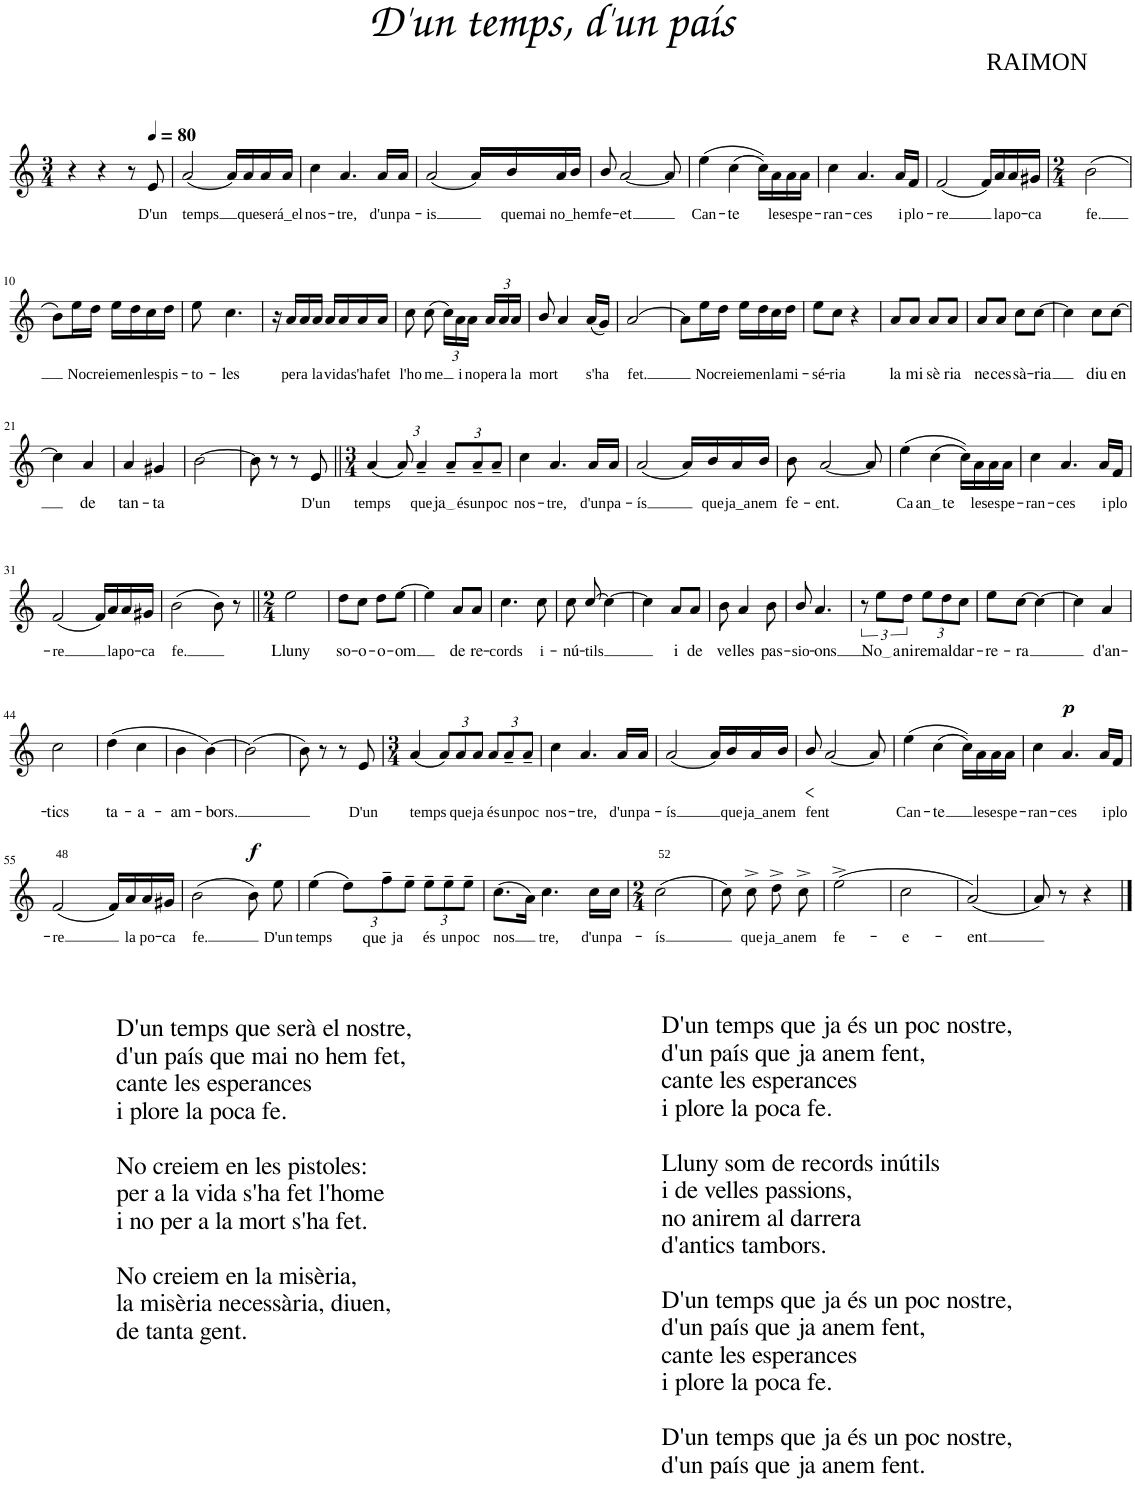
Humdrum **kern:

**kern	**text	**dynam
*part1	*part1	*part1
*staff1	*staff1	*staff1
*I"Veu	*	*
*I'Veu	*	*
*clefG2	*	*
*k[]	*	*
*M3/4	*	*
=1	=1	=1
4r	.	.
4r	.	.
8r	.	.
*MM80	*	*
!	!LO:LY:b	!
8e/	D'un	.
=2	=2	=2
!	!LO:LY:b	!
(<2a/	temps	.
16a/LL)	.	.
!	!LO:LY:b	!
16a/	que	.
!	!LO:LY:b	!
16a/	se-	.
!	!LO:LY:b	!
16a/JJ	rá_el	.
=3	=3	=3
!	!LO:LY:b	!
4cc\	nos-	.
!	!LO:LY:b	!
4.a/	tre,	.
!	!LO:LY:b	!
16a/LL	d'un	.
!	!LO:LY:b	!
16a/JJ	pa-	.
=4	=4	=4
!	!LO:LY:b	!
(<2a/	is	.
16a/LL)	.	.
!	!LO:LY:b	!
16b/	que	.
!	!LO:LY:b	!
16a/	mai no_hem	.
16b/JJ	.	.
=5	=5	=5
!	!LO:LY:b	!
8b/	fe-	.
!	!LO:LY:b	!
[2a/	-et	.
8a/]	.	.
=6	=6	=6
!	!LO:LY:b	!
(>4ee\	Can-	.
!	!LO:LY:b	!
(>4cc\	-te	.
16cc\LL))	.	.
!	!LO:LY:b	!
16a\	les	.
!	!LO:LY:b	!
16a\	es-	.
!	!LO:LY:b	!
16a\JJ	pe-	.
=7	=7	=7
!	!LO:LY:b	!
4cc\	ran-	.
!	!LO:LY:b	!
4.a/	ces	.
!	!LO:LY:b	!
16a/LL	i	.
!	!LO:LY:b	!
16f/JJ	plo-	.
=8	=8	=8
!	!LO:LY:b	!
(<2f/	re	.
16f/LL)	.	.
!	!LO:LY:b	!
16a/	la	.
!	!LO:LY:b	!
16a/	po-	.
!	!LO:LY:b	!
16g#X/JJ	ca	.
=9	=9	=9
*M2/4	*	*
!	!LO:LY:b	!
(>2b\	fe.	.
!!LO:LB:g=z
=10	=10	=10
8b\L)	.	.
!	!LO:LY:b	!
16ee\L	No	.
!	!LO:LY:b	!
16dd\JJ	cre-	.
!	!LO:LY:b	!
16ee\LL	iem	.
!	!LO:LY:b	!
16dd\	en	.
!	!LO:LY:b	!
16cc\	les	.
!	!LO:LY:b	!
16dd\JJ	pis-	.
=11	=11	=11
!	!LO:LY:b	!
8ee\	to-	.
!	!LO:LY:b	!
4.cc\	-les	.
=12	=12	=12
16r	.	.
!	!LO:LY:b	!
16a/LL	per	.
!	!LO:LY:b	!
16a/	a	.
!	!LO:LY:b	!
16a/JJ	la	.
!	!LO:LY:b	!
16a/LL	vi-	.
!	!LO:LY:b	!
16a/	da	.
!	!LO:LY:b	!
16a/	s'ha	.
!	!LO:LY:b	!
16a/JJ	fet	.
=13	=13	=13
!	!LO:LY:b	!
8cc\	l'ho-	.
!	!LO:LY:b	!
(>8cc\	me	.
*Xbrackettup	*	*
24cc\LL)	.	.
!	!LO:LY:b	!
24a\	i	.
!	!LO:LY:b	!
24a\JJ	no	.
!	!LO:LY:b	!
24a/LL	per	.
!	!LO:LY:b	!
24a/	a	.
!	!LO:LY:b	!
24a/JJ	la	.
=14	=14	=14
!	!LO:LY:b	!
8b/	mort	.
4a/	.	.
!	!LO:LY:b	!
(<16a/LL	s'ha	.
16g/JJ)	.	.
=15	=15	=15
!	!LO:LY:b	!
[2a/	fet.	.
=16	=16	=16
8a\L]	.	.
!	!LO:LY:b	!
16ee\L	No	.
!	!LO:LY:b	!
16dd\JJ	cre-	.
!	!LO:LY:b	!
16ee\LL	iem	.
!	!LO:LY:b	!
16dd\	en	.
!	!LO:LY:b	!
16cc\	la	.
!	!LO:LY:b	!
16dd\JJ	mi-	.
=17	=17	=17
!	!LO:LY:b	!
8ee\L	sé-	.
!	!LO:LY:b	!
8cc\J	-ria	.
4r	.	.
=18	=18	=18
!	!LO:LY:b	!
8a/L	la	.
!	!LO:LY:b	!
8a/J	mi-	.
!	!LO:LY:b	!
8a/L	-sè-	.
!	!LO:LY:b	!
8a/J	-ria	.
=19	=19	=19
!	!LO:LY:b	!
8a/L	ne-	.
!	!LO:LY:b	!
8a/J	-ces-	.
!	!LO:LY:b	!
8cc\L	-sà-	.
!	!LO:LY:b	!
[8cc\J	-ria	.
=20	=20	=20
4cc\]	.	.
!	!LO:LY:b	!
8cc\L	diu-	.
!	!LO:LY:b	!
[8cc\J	-en	.
!!LO:LB:g=z
=21	=21	=21
4cc\]	.	.
!	!LO:LY:b	!
4a/	de	.
=22	=22	=22
!	!LO:LY:b	!
4a/	tan-	.
!	!LO:LY:b	!
4g#X/	-ta	.
=23	=23	=23
[2b\	.	.
=24	=24	=24
8b\]	.	.
8r	.	.
8r	.	.
!	!LO:LY:b	!
8e/	D'un	.
=25||	=25||	=25||
*M3/4	*	*
!	!LO:LY:b	!
(<4a/	temps	.
12a/)	.	.
!	!LO:LY:b	!
6a~/	que	.
!	!LO:LY:b	!
12a~/L	ja és	.
!	!LO:LY:b	!
12a~/	un	.
!	!LO:LY:b	!
12a~/J	poc	.
=26	=26	=26
!	!LO:LY:b	!
4cc\	nos-	.
!	!LO:LY:b	!
4.a/	tre,	.
!	!LO:LY:b	!
16a/LL	d'un	.
!	!LO:LY:b	!
16a/JJ	pa-	.
=27	=27	=27
!	!LO:LY:b	!
(<2a/	ís	.
16a/LL)	.	.
!	!LO:LY:b	!
16b/	que	.
!	!LO:LY:b	!
16a/	ja_a-	.
!	!LO:LY:b	!
16b/JJ	nem	.
=28	=28	=28
!	!LO:LY:b	!
8b\	fe-	.
!	!LO:LY:b	!
[2a/	-ent.	.
8a/]	.	.
=29	=29	=29
!	!LO:LY:b	!
(>4ee\	Ca-	.
!	!LO:LY:b	!
(>4cc\	an te	.
16cc\LL))	.	.
!	!LO:LY:b	!
16a\	les	.
!	!LO:LY:b	!
16a\	es-	.
!	!LO:LY:b	!
16a\JJ	-pe-	.
=30	=30	=30
!	!LO:LY:b	!
4cc\	ran-	.
!	!LO:LY:b	!
4.a/	ces	.
!	!LO:LY:b	!
16a/LL	i	.
!	!LO:LY:b	!
16f/JJ	plo-	.
!!LO:LB:g=z
=31	=31	=31
!	!LO:LY:b	!
(<2f/	re	.
16f/LL)	.	.
!	!LO:LY:b	!
16a/	la	.
!	!LO:LY:b	!
16a/	po-	.
!	!LO:LY:b	!
16g#X/JJ	ca	.
=32	=32	=32
!	!LO:LY:b	!
(>2b\	fe.	.
8b\)	.	.
8r	.	.
=33||	=33||	=33||
*M2/4	*	*
!	!LO:LY:b	!
2ee\	Lluny	.
=34	=34	=34
!	!LO:LY:b	!
8dd\L	so-	.
!	!LO:LY:b	!
8cc\J	-o-	.
!	!LO:LY:b	!
8dd\L	-o-	.
!	!LO:LY:b	!
[8ee\J	-om	.
=35	=35	=35
4ee\]	.	.
!	!LO:LY:b	!
8a/L	de	.
!	!LO:LY:b	!
8a/J	re-	.
=36	=36	=36
!	!LO:LY:b	!
4.cc\	-cords	.
!	!LO:LY:b	!
8cc\	i-	.
=37	=37	=37
!	!LO:LY:b	!
8cc\	-nú-	.
!	!LO:LY:b	!
[8cc/	-tils	.
4cc\_	.	.
=38	=38	=38
4cc\]	.	.
!	!LO:LY:b	!
8a/L	i	.
!	!LO:LY:b	!
8a/J	de	.
=39	=39	=39
!	!LO:LY:b	!
8b\	ve-	.
!	!LO:LY:b	!
4a/	-lles	.
!	!LO:LY:b	!
8b\	pas-	.
=40	=40	=40
!	!LO:LY:b	!
8b/	-sio-	.
!	!LO:LY:b	!
4.a/	-ons	.
=41	=41	=41
*brackettup	*	*
12r	.	.
!	!LO:LY:b	!
12ee\L	No a	.
!	!LO:LY:b	!
12dd\J	-ni-	.
*Xbrackettup	*	*
!	!LO:LY:b	!
12ee\L	-rem	.
!	!LO:LY:b	!
12dd\	al	.
!	!LO:LY:b	!
12cc\J	dar-	.
=42	=42	=42
!	!LO:LY:b	!
8ee\L	-re-	.
!	!LO:LY:b	!
[8cc\J	-ra	.
4cc\_	.	.
=43	=43	=43
4cc\]	.	.
!	!LO:LY:b	!
4a/	d'an-	.
!!LO:LB:g=z
=44	=44	=44
!	!LO:LY:b	!
2cc\	-tics	.
=45	=45	=45
!	!LO:LY:b	!
(4dd\	ta-	.
!	!LO:LY:b	!
4cc\	-a-	.
=46	=46	=46
!	!LO:LY:b	!
4b\	-am-	.
!	!LO:LY:b	!
[4b\)	-bors.	.
=47	=47	=47
(>2b\]	.	.
=48	=48	=48
8b\)	.	.
8r	.	.
8r	.	.
!	!LO:LY:b	!
8e/	D'un	.
=49	=49	=49
*M3/4	*	*
!	!LO:LY:b	!
(<4a/	temps	.
12a/L)	.	.
!	!LO:LY:b	!
12a/	que	.
!	!LO:LY:b	!
12a/J	ja	.
!	!LO:LY:b	!
12a/L	és	.
!	!LO:LY:b	!
12a~/	un	.
!	!LO:LY:b	!
12a~/J	poc	.
=50	=50	=50
!	!LO:LY:b	!
4cc\	nos-	.
!	!LO:LY:b	!
4.a/	tre,	.
!	!LO:LY:b	!
16a/LL	d'un	.
!	!LO:LY:b	!
16a/JJ	pa-	.
=51	=51	=51
!	!LO:LY:b	!
(<2a/	ís	.
16a/LL)	.	.
!	!LO:LY:b	!
16b/	que	.
!	!LO:LY:b	!
16a/	ja_a-	.
!	!LO:LY:b	!
16b/JJ	nem	.
=52	=52	=52
!	!LO:LY:b	!
8b/	fent	.
[2a/	.	.
8a/]	.	.
=53	=53	=53
!	!LO:LY:b	!
(>4ee\	Can-	.
!	!LO:LY:b	!
(>4cc\	-te	.
16cc\LL))	.	.
!	!LO:LY:b	!
16a\	les	.
!	!LO:LY:b	!
16a\	es-	.
!	!LO:LY:b	!
16a\JJ	pe-	.
=54	=54	=54
!	!LO:LY:b	!
4cc\	ran-	.
!	!LO:LY:b	!LO:DY:a
4.a/	ces	p
!	!LO:LY:b	!
16a/LL	i	.
!	!LO:LY:b	!
16f/JJ	plo-	.
!!LO:LB:g=z
=55	=55	=55
!LO:TX:a:t=48	!	!
!	!LO:LY:b	!
(<2f/	re	.
16f/LL)	.	.
!	!LO:LY:b	!
16a/	la	.
!	!LO:LY:b	!
16a/	po-	.
!	!LO:LY:b	!
16g#X/JJ	ca	.
=56	=56	=56
!	!LO:LY:b	!
(>2b\	fe.	.
!	!	!LO:DY:a
8b\)	.	f
!	!LO:LY:b	!
8ee\	D'un	.
=57	=57	=57
!	!LO:LY:b	!
(>4ee\	temps	.
!	!LO:LY:b	!
12ee\L)	que	.
!	!LO:LY:b	!
12ff~\	ja	.
12ee~\J	.	.
!	!LO:LY:b	!
12ee~\L	és	.
!	!LO:LY:b	!
12ee~\	un	.
!	!LO:LY:b	!
12ee~\J	poc	.
=58	=58	=58
!	!LO:LY:b	!
(>8.cc\L	nos	.
16a\Jk)	.	.
!	!LO:LY:b	!
4.cc\	tre,	.
!	!LO:LY:b	!
16cc\LL	d'un	.
!	!LO:LY:b	!
16cc\JJ	pa-	.
=59	=59	=59
*M2/4	*	*
!LO:TX:a:t=52	!	!
!	!LO:LY:b	!
(>2cc\	ís	.
=60	=60	=60
8cc\)	.	.
!	!LO:LY:b	!
8cc^\	que	.
!	!LO:LY:b	!
8dd^\	ja_a-	.
!	!LO:LY:b	!
8cc^\	-nem	.
=61	=61	=61
!	!LO:LY:b	!
(>2ee^\	fe-	.
=62	=62	=62
!	!LO:LY:b	!
2cc\	-e-	.
=63	=63	=63
!	!LO:LY:b	!
(<2a/)	-ent	.
=64	=64	=64
8a/)	.	.
8r	.	.
4r	.	.
==	==	==
*-	*-	*-
